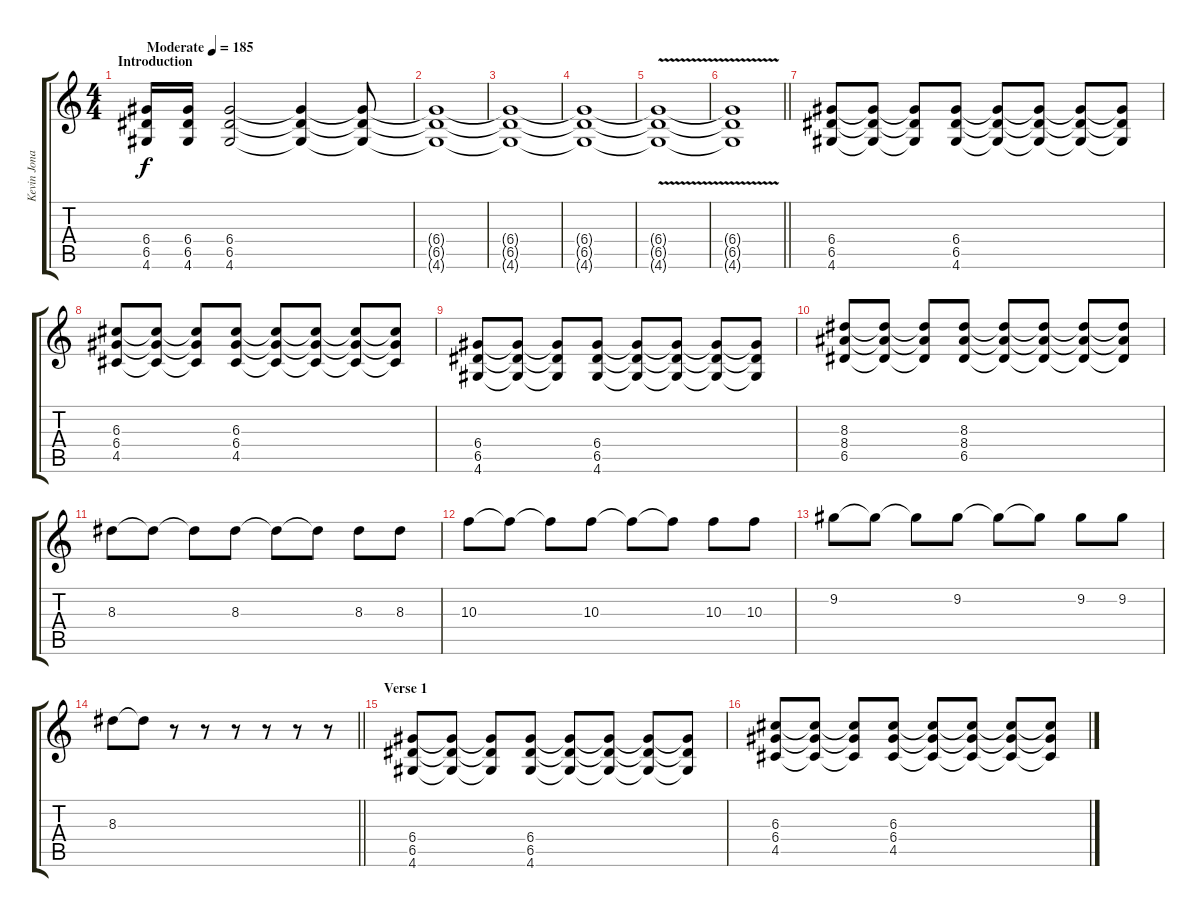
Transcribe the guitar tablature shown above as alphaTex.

\track ("Kevin Jonas" "Kevin Jona") {instrument distortionguitar}
\staff {score tabs}
\tuning (E4 B3 G3 D3 A2 E2) {hide}
\ts (4 4)
\section ("" "Introduction")
\tempo (185 "Moderate")
\clef g2
\ks c
(6.4 6.5 4.6).16{dy f instrument distortionguitar} (6.4 6.5 4.6).16 (6.4 6.5 4.6).2 (6.4{t} 6.5{t} 4.6{t}).4 (6.4{t} 6.5{t} 4.6{t}).8 |
(6.4{t} 6.5{t} 4.6{t}).1 |
(6.4{t} 6.5{t} 4.6{t}).1 |
(6.4{t} 6.5{t} 4.6{t}).1 |
(6.4{v t} 6.5{v t} 4.6{v t}).1 |
\barLineRight lightlight
(6.4{t} 6.5{t} 4.6{t}).1 |
(6.4 6.5 4.6).8 (6.4{t} 6.5{t} 4.6{t}).8 (6.4{t} 6.5{t} 4.6{t}).8 (6.4 6.5 4.6).8 (6.4{t} 6.5{t} 4.6{t}).8 (6.4{t} 6.5{t} 4.6{t}).8 (6.4{t} 6.5{t} 4.6{t}).8 (6.4{t} 6.5{t} 4.6{t}).8 |
(6.3 6.4 4.5).8 (6.3{t} 6.4{t} 4.5{t}).8 (6.3{t} 6.4{t} 4.5{t}).8 (6.3 6.4 4.5).8 (6.3{t} 6.4{t} 4.5{t}).8 (6.3{t} 6.4{t} 4.5{t}).8 (6.3{t} 6.4{t} 4.5{t}).8 (6.3{t} 6.4{t} 4.5{t}).8 |
(6.4 6.5 4.6).8 (6.4{t} 6.5{t} 4.6{t}).8 (6.4{t} 6.5{t} 4.6{t}).8 (6.4 6.5 4.6).8 (6.4{t} 6.5{t} 4.6{t}).8 (6.4{t} 6.5{t} 4.6{t}).8 (6.4{t} 6.5{t} 4.6{t}).8 (6.4{t} 6.5{t} 4.6{t}).8 |
(8.3 8.4 6.5).8 (8.3{t} 8.4{t} 6.5{t}).8 (8.3{t} 8.4{t} 6.5{t}).8 (8.3 8.4 6.5).8 (8.3{t} 8.4{t} 6.5{t}).8 (8.3{t} 8.4{t} 6.5{t}).8 (8.3{t} 8.4{t} 6.5{t}).8 (8.3{t} 8.4{t} 6.5{t}).8 |
8.3.8 8.3{t}.8 8.3{t}.8 8.3.8 8.3{t}.8 8.3{t}.8 8.3.8 8.3.8 |
10.3.8 10.3{t}.8 10.3{t}.8 10.3.8 10.3{t}.8 10.3{t}.8 10.3.8 10.3.8 |
9.2.8 9.2{t}.8 9.2{t}.8 9.2.8 9.2{t}.8 9.2{t}.8 9.2.8 9.2.8 |
\barLineRight lightlight
8.3.8 8.3{t}.8 r.8 r.8 r.8 r.8 r.8 r.8 |
\section ("" "Verse 1")
(6.4 6.5 4.6).8 (6.4{t} 6.5{t} 4.6{t}).8 (6.4{t} 6.5{t} 4.6{t}).8 (6.4 6.5 4.6).8 (6.4{t} 6.5{t} 4.6{t}).8 (6.4{t} 6.5{t} 4.6{t}).8 (6.4{t} 6.5{t} 4.6{t}).8 (6.4{t} 6.5{t} 4.6{t}).8 |
(6.3 6.4 4.5).8 (6.3{t} 6.4{t} 4.5{t}).8 (6.3{t} 6.4{t} 4.5{t}).8 (6.3 6.4 4.5).8 (6.3{t} 6.4{t} 4.5{t}).8 (6.3{t} 6.4{t} 4.5{t}).8 (6.3{t} 6.4{t} 4.5{t}).8 (6.3{t} 6.4{t} 4.5{t}).8
